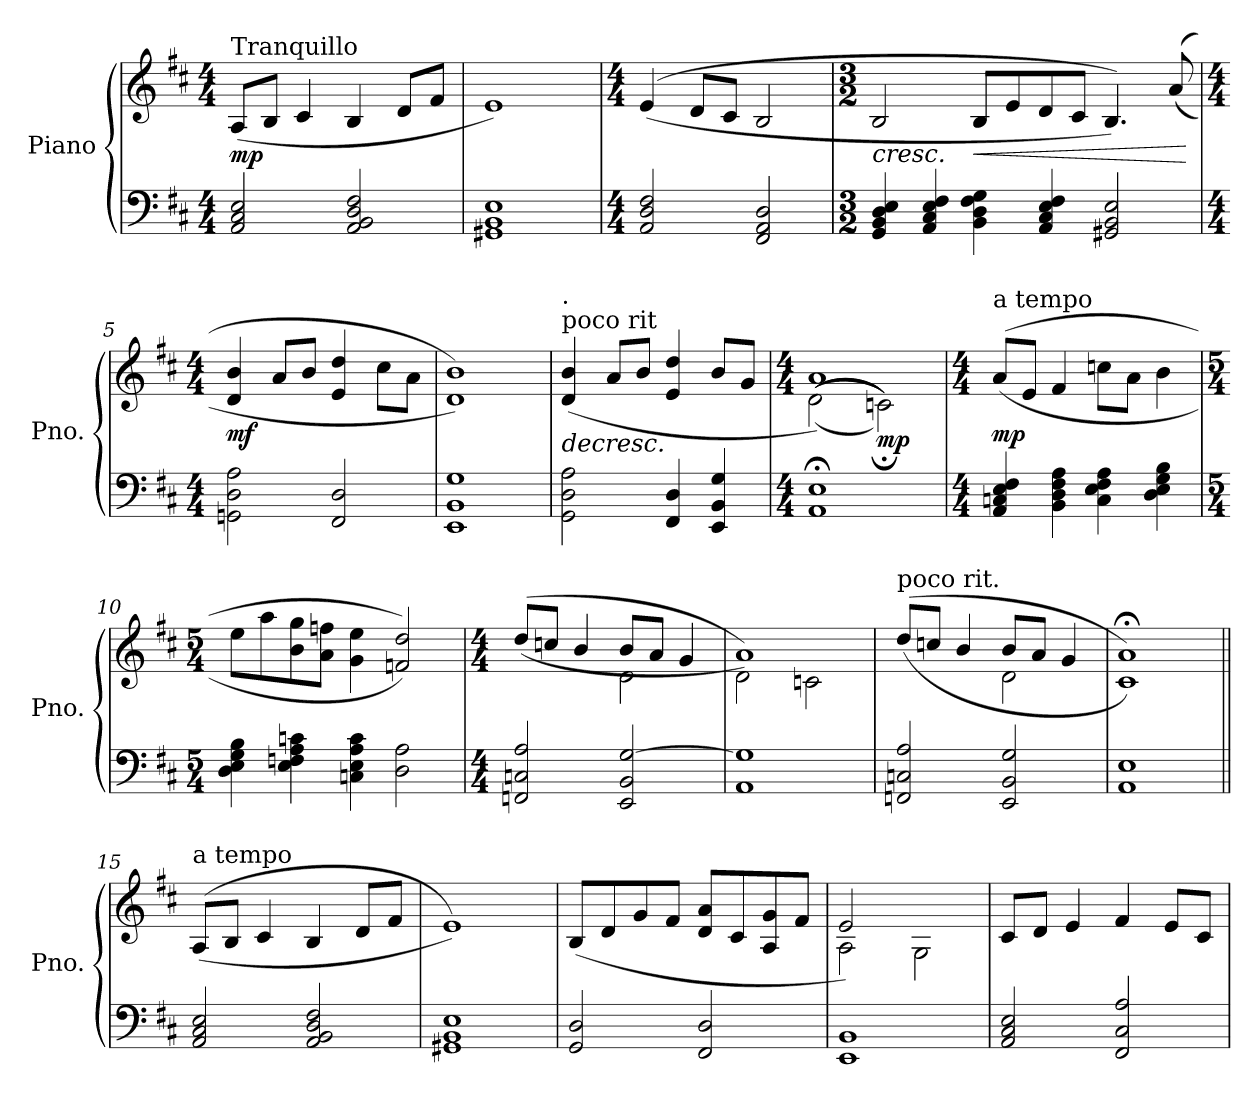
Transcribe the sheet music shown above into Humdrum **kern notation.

**kern	**kern	**dynam
*part1	*part1	*part1
*staff2	*staff1	*staff1/2
*I"Piano	*	*
*I'Pno.	*	*
*clefF4	*clefG2	*
*k[f#c#]	*k[f#c#]	*
*M4/4	*M4/4	*
*MM120	*MM120	*
=1	=1	=1
!	!LO:TX:a:t=Tranquillo	!
!	!	!LO:DY:a=2
2AA/<< 2C#/<< 2E/<<	(<8A/L	mp
.	8B/J	.
.	4c#/	.
2AA/ 2BB/ 2D/ 2F#/	4B/	.
.	8d/L	.
.	8f#/J	.
=2	=2	=2
1GG#X<< 1BB<< 1E<<	1e)	.
=3	=3	=3
*M4/4	*M4/4	*
2AA/ 2D/ 2F#/	(>(>4e/	.
.	8d/L	.
.	8c#/J	.
2FF#/<< 2AA/<< 2D/<<	2B/	.
=4	=4	=4
*M3/2	*M3/2	*
!	!	!LO:HP:b
4GG/ 4BB/ 4D/ 4E/	2B/	<
4AA/ 4C#/ 4E/ 4F#/	.	.
!	!	!LO:HP:b
4BB\< 4D\< 4F#\< 4G\<	8B/L	<
.	8e/	.
4AA/ 4C#/ 4E/ 4F#/	8d/	.
.	8c#/J	.
2GG#X/<< 2BB/<< 2E/<<	4.B/))	.
.	(<(<8a/	.
.	.	[ [
=5	=5	=5
*M4/4	*M4/4	*
!	!	!LO:DY:b
2GGn\ 2D\ 2A\	4d/ 4b/	mf
.	8a/L	.
.	8b/J	.
2FF#/< 2D/<	4e/ 4dd/	.
.	8cc#\L	.
.	8a\J	.
=6	=6	=6
1EE 1BB 1G	1d 1b))	.
!!LO:LB:g=z
=7	=7	=7
*	*MM116	*
!	!LO:TX:a:t=poco rit	!
!	!LO:TX:a:t=.	!
!	!	!LO:HP:b
2GG\ 2D\ 2A\	(>4d/ 4b/	>
.	8a/L	.
.	8b/J	.
*	*MM112	*
4FF#/ 4D/	4e/ 4dd/	.
*	*MM104	*
4EE/ 4BB/ 4G/	8b/L	.
.	8g/J	.
=8	=8	=8
*M4/4	*M4/4	*
*	*^	*
1AA;< 1E;<	1a)	(<(<(<(<2d<\	.
!	!	!	!LO:DY:b
.	.	2cn;\))))	mp
*	*v	*v	*
.	.	]
=9	=9	=9
*M4/4	*M4/4	*
*	*MM120	*
!	!LO:TX:a:t=a tempo	!
!	!	!LO:DY:a=2
4AA/ 4Cn/ 4E/ 4F#/	(>(>8a/L	mp
.	8e/J	.
4BB\ 4D\ 4F#\ 4A\	4f#/	.
4C\ 4E\ 4F#\ 4A\	8ccn\L	.
.	8a\J	.
4D\ 4E\ 4G\ 4B\	4b\	.
=10	=10	=10
*M5/4	*M5/4	*
4D\ 4E\ 4G\ 4B\	8ee\L	.
.	8aa\	.
4E\ 4Fn\ 4A\ 4cn\	8b\ 8gg\	.
.	8a\ 8ffn\J	.
4Cn\ 4E\ 4A\ 4c\	4g\ 4ee\	.
2D\ 2A\	2fn/ 2dd/))	.
=11	=11	=11
*M4/4	*M4/4	*
*	*^	*
2FFn/ 2Cn/ 2A/	(>(>8dd/L	2ryy	.
.	8ccn/J	.	.
.	4b/	.	.
2EE/ 2BB/ [2G/	8b/L	2d\	.
.	8a/J	.	.
.	4g/	.	.
=12	=12	=12	=12
1AA 1G]	1a))	2d<\	.
.	.	2cn\	.
!!LO:LB:g=z	!!
=13	=13	=13	=13
*	*MM116	*	*
!	!LO:TX:a:t=poco rit.	!	!
2FFn/ 2Cn/ 2A/	(>(>8dd/L	2ryy	.
.	8ccn/J	.	.
.	4b/	.	.
*	*MM112	*	*
2EE/ 2BB/ 2G/	8b/L	2d\	.
.	8a/J	.	.
*	*MM104	*	*
.	4g/	.	.
*	*v	*v	*
=14	=14	=14
1AA 1E	1c#;< 1a;<))	.
=15||	=15||	=15||
*	*MM120	*
!	!LO:TX:a:t=a tempo	!
2AA/ 2C#/ 2E/	(<(<8A/L	.
.	8B/J	.
.	4c#/	.
2AA/ 2BB/ 2D/ 2F#/	4B/	.
.	8d/L	.
.	8f#/J	.
=16	=16	=16
1GG#X 1BB 1E	1e))	.
=17	=17	=17
2GG/ 2D/	(>8B/L	.
.	8d/	.
.	8g/	.
.	8f#/J	.
2FF#/ 2D/	8d/ 8a/L	.
.	8c#/	.
.	8A/ 8g/	.
.	8f#/J	.
=18	=18	=18
*^	*^	*
1EE 1BB	2ryy	2e/)	2A<\	.
.	2ryy	2ryy	2G\	.
*v	*v	*	*	*
*	*v	*v	*
=19	=19	=19
2AA/< 2C#/< 2E/<	8c#/L	.
.	8d/J	.
.	4e/	.
2FF#/ 2C#/ 2A/	4f#/	.
.	8e/L	.
.	8c#/J	.
=	=	=
*-	*-	*-
